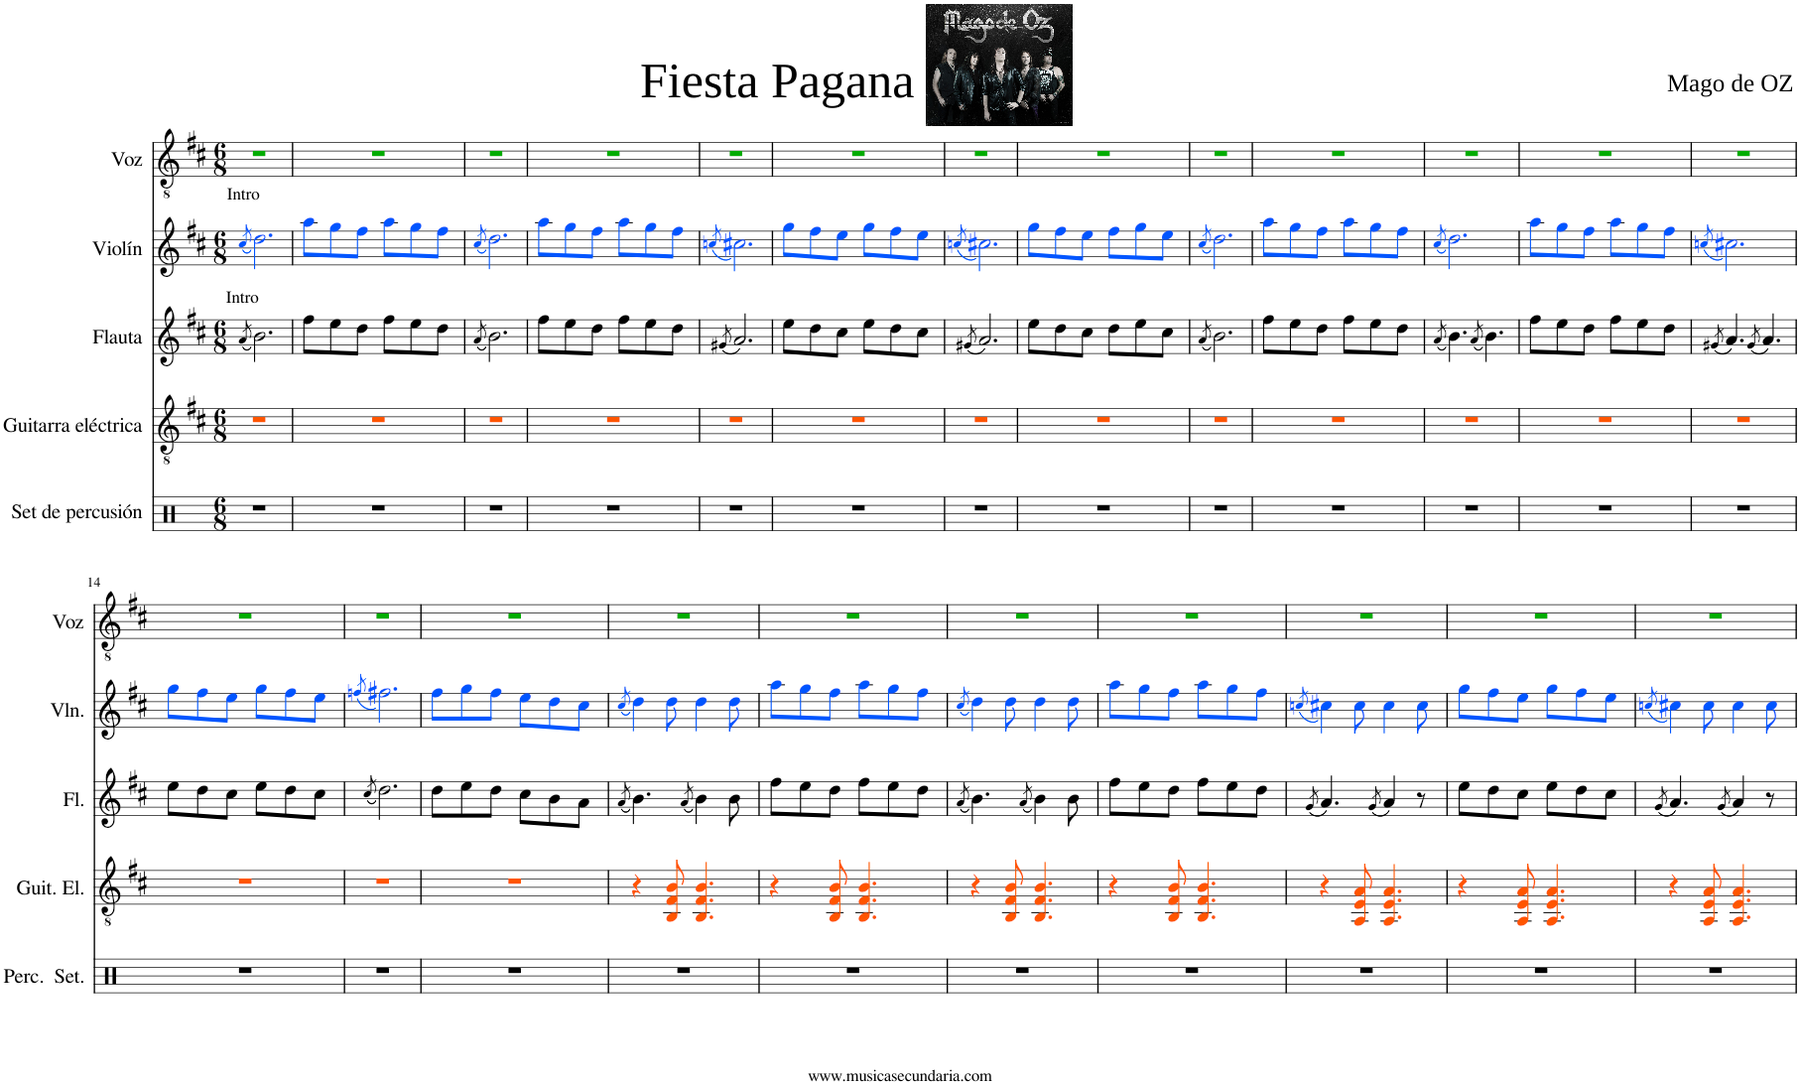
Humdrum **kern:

**kern	**kern	**kern	**kern	**kern
*part5	*part4	*part3	*part2	*part1
*staff5	*staff4	*staff3	*staff2	*staff1
*I"Set de percusión	*I"Guitarra eléctrica	*I"Flauta	*I"Violín	*I"Voz
*	*I'Guit. El.	*I'Fl.	*I'Vln.	*I'Voz
*clefX	*clefGv2	*clefG2	*clefG2	*clefGv2
*k[]	*k[f#c#]	*k[f#c#]	*k[f#c#]	*k[f#c#]
*M6/8	*M6/8	*M6/8	*M6/8	*M6/8
=1	=1	=1	=1	=1
.	.	(8qa/	(8qcc#i/	.
!	!	!	!LO:TX:a:t=Intro	!
!	!	!LO:TX:a:t=Intro	!	!
2.r	2.r	2.b\)	2.ddi\)	2.r
=2	=2	=2	=2	=2
2.r	2.r	8ff#\L	8aai\L	2.r
.	.	8ee\	8ggi\	.
.	.	8dd\J	8ff#i\J	.
.	.	8ff#\L	8aai\L	.
.	.	8ee\	8ggi\	.
.	.	8dd\J	8ff#i\J	.
=3	=3	=3	=3	=3
.	.	(8qa/	(8qcc#i/	.
2.r	2.r	2.b\)	2.ddi\)	2.r
=4	=4	=4	=4	=4
2.r	2.r	8ff#\L	8aai\L	2.r
.	.	8ee\	8ggi\	.
.	.	8dd\J	8ff#i\J	.
.	.	8ff#\L	8aai\L	.
.	.	8ee\	8ggi\	.
.	.	8dd\J	8ff#i\J	.
=5	=5	=5	=5	=5
.	.	(8qg#X/	(8qccni/	.
2.r	2.r	2.a/)	2.cc#Xi\)	2.r
=6	=6	=6	=6	=6
2.r	2.r	8ee\L	8ggi\L	2.r
.	.	8dd\	8ff#i\	.
.	.	8cc#\J	8eei\J	.
.	.	8ee\L	8ggi\L	.
.	.	8dd\	8ff#i\	.
.	.	8cc#\J	8eei\J	.
=7	=7	=7	=7	=7
.	.	(8qg#X/	(8qccni/	.
2.r	2.r	2.a/)	2.cc#Xi\)	2.r
=8	=8	=8	=8	=8
2.r	2.r	8ee\L	8ggi\L	2.r
.	.	8dd\	8ff#i\	.
.	.	8cc#\J	8eei\J	.
.	.	8dd\L	8ff#i\L	.
.	.	8ee\	8ggi\	.
.	.	8cc#\J	8eei\J	.
=9	=9	=9	=9	=9
.	.	(8qa/	(8qcc#i/	.
2.r	2.r	2.b\)	2.ddi\)	2.r
=10	=10	=10	=10	=10
2.r	2.r	8ff#\L	8aai\L	2.r
.	.	8ee\	8ggi\	.
.	.	8dd\J	8ff#i\J	.
.	.	8ff#\L	8aai\L	.
.	.	8ee\	8ggi\	.
.	.	8dd\J	8ff#i\J	.
=11	=11	=11	=11	=11
.	.	(8qa/	(8qcc#i/	.
2.r	2.r	4.b\)	2.ddi\)	2.r
.	.	(8qa/	.	.
.	.	4.b\)	.	.
=12	=12	=12	=12	=12
2.r	2.r	8ff#\L	8aai\L	2.r
.	.	8ee\	8ggi\	.
.	.	8dd\J	8ff#i\J	.
.	.	8ff#\L	8aai\L	.
.	.	8ee\	8ggi\	.
.	.	8dd\J	8ff#i\J	.
=13	=13	=13	=13	=13
.	.	(8qg#X/	(8qccni/	.
2.r	2.r	4.a/)	2.cc#Xi\)	2.r
.	.	(8qg#/	.	.
.	.	4.a/)	.	.
!!LO:LB:g=z
=14	=14	=14	=14	=14
2.r	2.r	8ee\L	8ggi\L	2.r
.	.	8dd\	8ff#i\	.
.	.	8cc#\J	8eei\J	.
.	.	8ee\L	8ggi\L	.
.	.	8dd\	8ff#i\	.
.	.	8cc#\J	8eei\J	.
=15	=15	=15	=15	=15
.	.	(8qcc#/	(8qffni/	.
2.r	2.r	2.dd\)	2.ff#Xi\)	2.r
=16	=16	=16	=16	=16
2.r	2.r	8dd\L	8ff#i\L	2.r
.	.	8ee\	8ggi\	.
.	.	8dd\J	8ff#i\J	.
.	.	8cc#\L	8eei\L	.
.	.	8b\	8ddi\	.
.	.	8a\J	8cc#i\J	.
=17	=17	=17	=17	=17
.	.	(8qa/	(8qcc#i/	.
2.r	4r	4.b\)	4ddi\)	2.r
.	8BBj/ 8F#j/ 8Bj/	.	8ddi\	.
.	.	(8qa/	.	.
.	4.BBj/ 4.F#j/ 4.Bj/	4b\)	4ddi\	.
.	.	8b\	8ddi\	.
=18	=18	=18	=18	=18
2.r	4r	8ff#\L	8aai\L	2.r
.	.	8ee\	8ggi\	.
.	8BBj/ 8F#j/ 8Bj/	8dd\J	8ff#i\J	.
.	4.BBj/ 4.F#j/ 4.Bj/	8ff#\L	8aai\L	.
.	.	8ee\	8ggi\	.
.	.	8dd\J	8ff#i\J	.
=19	=19	=19	=19	=19
.	.	(8qa/	(8qcc#i/	.
2.r	4r	4.b\)	4ddi\)	2.r
.	8BBj/ 8F#j/ 8Bj/	.	8ddi\	.
.	.	(8qa/	.	.
.	4.BBj/ 4.F#j/ 4.Bj/	4b\)	4ddi\	.
.	.	8b\	8ddi\	.
=20	=20	=20	=20	=20
2.r	4r	8ff#\L	8aai\L	2.r
.	.	8ee\	8ggi\	.
.	8BBj/ 8F#j/ 8Bj/	8dd\J	8ff#i\J	.
.	4.BBj/ 4.F#j/ 4.Bj/	8ff#\L	8aai\L	.
.	.	8ee\	8ggi\	.
.	.	8dd\J	8ff#i\J	.
=21	=21	=21	=21	=21
.	.	(8qg/	(8qccni/	.
2.r	4r	4.a/)	4cc#Xi\)	2.r
.	8AAj/ 8Ej/ 8Aj/	.	8cc#i\	.
.	.	(8qg/	.	.
.	4.AAj/ 4.Ej/ 4.Aj/	4a/)	4cc#i\	.
.	.	8r	8cc#i\	.
=22	=22	=22	=22	=22
2.r	4r	8ee\L	8ggi\L	2.r
.	.	8dd\	8ff#i\	.
.	8AAj/ 8Ej/ 8Aj/	8cc#\J	8eei\J	.
.	4.AAj/ 4.Ej/ 4.Aj/	8ee\L	8ggi\L	.
.	.	8dd\	8ff#i\	.
.	.	8cc#\J	8eei\J	.
=23	=23	=23	=23	=23
.	.	(8qg/	(8qccni/	.
2.r	4r	4.a/)	4cc#Xi\)	2.r
.	8AAj/ 8Ej/ 8Aj/	.	8cc#i\	.
.	.	(8qg/	.	.
.	4.AAj/ 4.Ej/ 4.Aj/	4a/)	4cc#i\	.
.	.	8r	8cc#i\	.
=	=	=	=	=
*-	*-	*-	*-	*-
